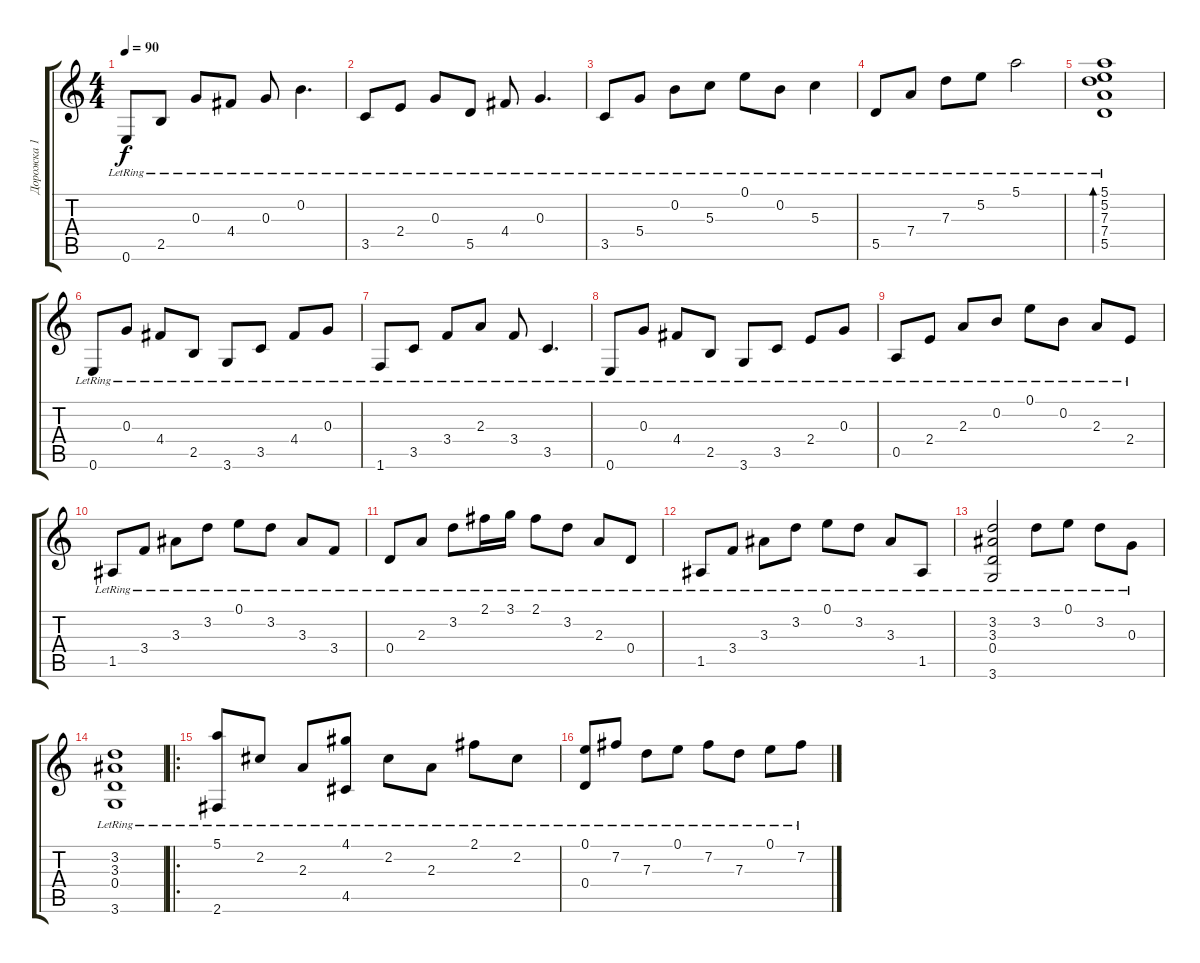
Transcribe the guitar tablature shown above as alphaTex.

\track ("Дорожка 1" "Дорожка 1") {instrument acousticguitarnylon}
\staff {score tabs}
\tuning (E4 B3 G3 D3 A2 E2) {hide}
\ts (4 4)
\tempo 90
\clef g2
\ks c
0.6{lr}.8{dy f} 2.5{lr}.8 0.3{lr}.8 4.4{lr}.8 0.3{lr}.8 0.2{lr}.4{d} |
3.5{lr}.8 2.4{lr}.8 0.3{lr}.8 5.5{lr}.8 4.4{lr}.8 0.3{lr}.4{d} |
3.5{lr}.8 5.4{lr}.8 0.2{lr}.8 5.3{lr}.8 0.1{lr}.8 0.2{lr}.8 5.3{lr}.4 |
5.5{lr}.8 7.4{lr}.8 7.3{lr}.8 5.2{lr}.8 5.1{lr}.2 |
(5.1{lr} 5.2{lr} 7.3{lr} 7.4{lr} 5.5{lr}).1{bd 240} |
0.6{lr}.8 0.3{lr}.8 4.4{lr}.8 2.5{lr}.8 3.6{lr}.8 3.5{lr}.8 4.4{lr}.8 0.3{lr}.8 |
1.6{lr}.8 3.5{lr}.8 3.4{lr}.8 2.3{lr}.8 3.4{lr}.8 3.5{lr}.4{d} |
0.6{lr}.8 0.3{lr}.8 4.4{lr}.8 2.5{lr}.8 3.6{lr}.8 3.5{lr}.8 2.4{lr}.8 0.3{lr}.8 |
0.5{lr}.8 2.4{lr}.8 2.3{lr}.8 0.2{lr}.8 0.1{lr}.8 0.2{lr}.8 2.3{lr}.8 2.4{lr}.8 |
1.5{lr}.8 3.4{lr}.8 3.3{lr}.8 3.2{lr}.8 0.1{lr}.8 3.2{lr}.8 3.3{lr}.8 3.4{lr}.8 |
0.4{lr}.8 2.3{lr}.8 3.2{lr}.8 2.1{lr}.16 3.1{lr}.16 2.1{lr}.8 3.2{lr}.8 2.3{lr}.8 0.4{lr}.8 |
1.5{lr}.8 3.4{lr}.8 3.3{lr}.8 3.2{lr}.8 0.1{lr}.8 3.2{lr}.8 3.3{lr}.8 1.5{lr}.8 |
(3.2{lr} 3.3{lr} 0.4{lr} 3.6{lr}).2 3.2{lr}.8 0.1{lr}.8 3.2{lr}.8 0.3{lr}.8 |
(3.2{lr} 3.3{lr} 0.4{lr} 3.6{lr}).1 |
\ro
(5.1{lr} 2.6{lr}).8 2.2{lr}.8 2.3{lr}.8 (4.1{lr} 4.5{lr}).8 2.2{lr}.8 2.3{lr}.8 2.1{lr}.8 2.2{lr}.8 |
(0.1{lr} 0.4{lr}).8 7.2{lr}.8 7.3{lr}.8 0.1{lr}.8 7.2{lr}.8 7.3{lr}.8 0.1{lr}.8 7.2{lr}.8
